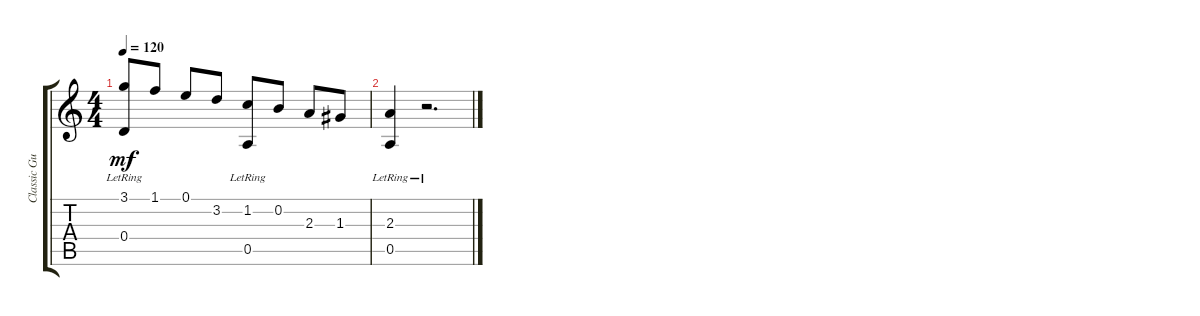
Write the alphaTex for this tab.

\track ("Classic Guitar" "Classic Gu") {instrument acousticguitarnylon}
\staff {score tabs}
\tuning (E4 B3 G3 D3 A2 E2) {hide}
\ts (4 4)
\tempo 120
\clef g2
\ks c
(3.1 0.4{lr}).8{dy mf beam Up} 1.1.8{beam Up} 0.1.8{beam Up} 3.2.8{beam Up} (1.2 0.5{lr}).8 0.2.8 2.3.8 1.3.8 |
(2.3 0.5{lr}).4 r.2{d}
